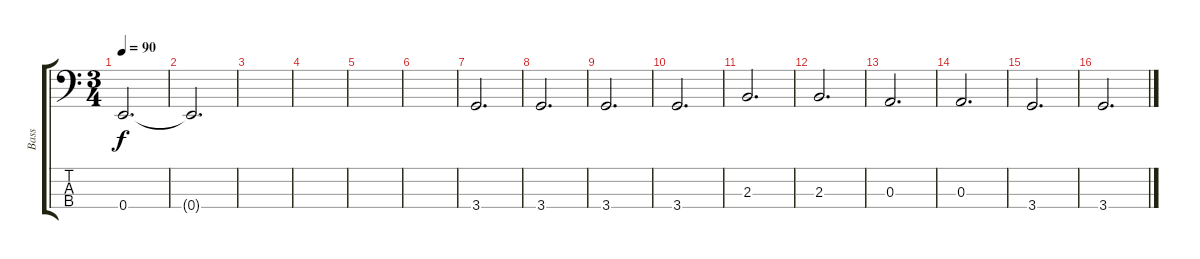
\track ("Bass" "Bass") {instrument electricbasspick}
\staff {score tabs}
\tuning (G2 D2 A1 E1) {hide}
\ts (3 4)
\tempo 90
\clef f4
\ks c
0.4{t}.2{d dy f} |
0.4{t}.2{d} |
|
|
|
|
3.4.2{d} |
3.4.2{d} |
3.4.2{d} |
3.4.2{d} |
2.3.2{d} |
2.3.2{d} |
0.3.2{d} |
0.3.2{d} |
3.4.2{d} |
3.4.2{d}
